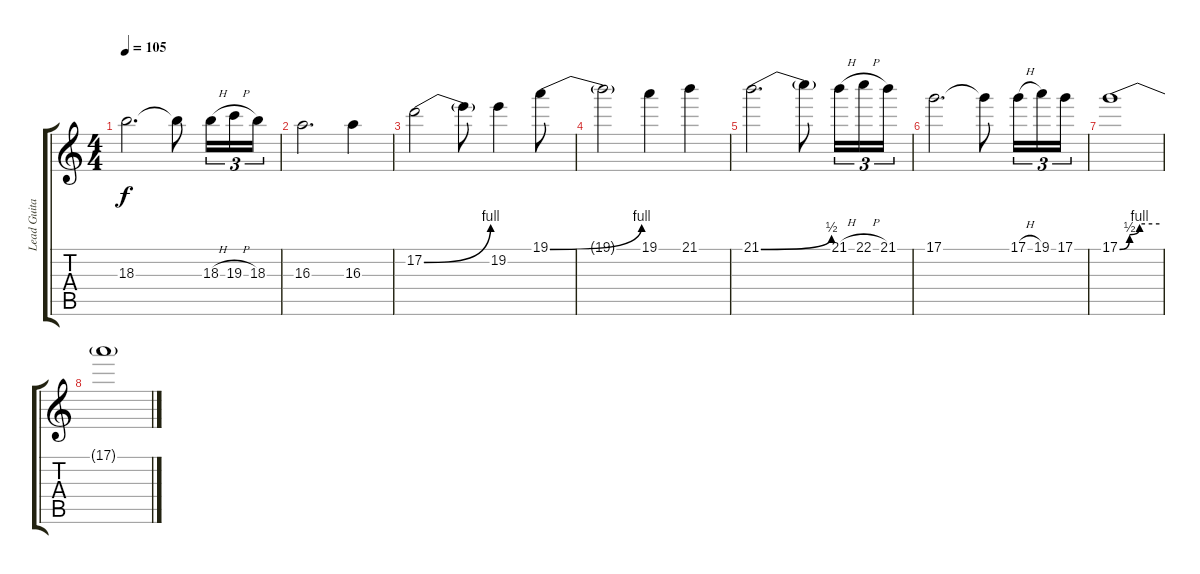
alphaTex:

\track ("Lead Guitar 2" "Lead Guita") {instrument overdrivenguitar}
\staff {score tabs}
\tuning (D4 A3 F3 C3 G2 D2) {hide}
\ts (4 4)
\tempo 105
\clef g2
\ks c
18.3{t}.2{d dy f} 18.3{t}.8 18.3{h}.16{tu (3 2)} 19.3{h}.16{tu (3 2)} 18.3.16{tu (3 2)} |
16.3.2{d} 16.3.4 |
17.2{be (bend 0 0 60 4)}.2 17.2{t}.8 19.2.4 19.1{be (bend 0 0 60 4)}.8 |
19.1{t}.2 19.1.4 21.1.4 |
21.1{be (bend 0 0 60 2)}.2{d} 21.1{t}.8 21.1{h}.16{tu (3 2)} 22.1{h}.16{tu (3 2)} 21.1.16{tu (3 2)} |
17.1.2{d} 17.1{t}.8 17.1{h}.16{tu (3 2)} 19.1.16{tu (3 2)} 17.1.16{tu (3 2)} |
17.1{be (custom 0 0 15 2 30 4 60 4)}.1 |
17.1{t}.1
